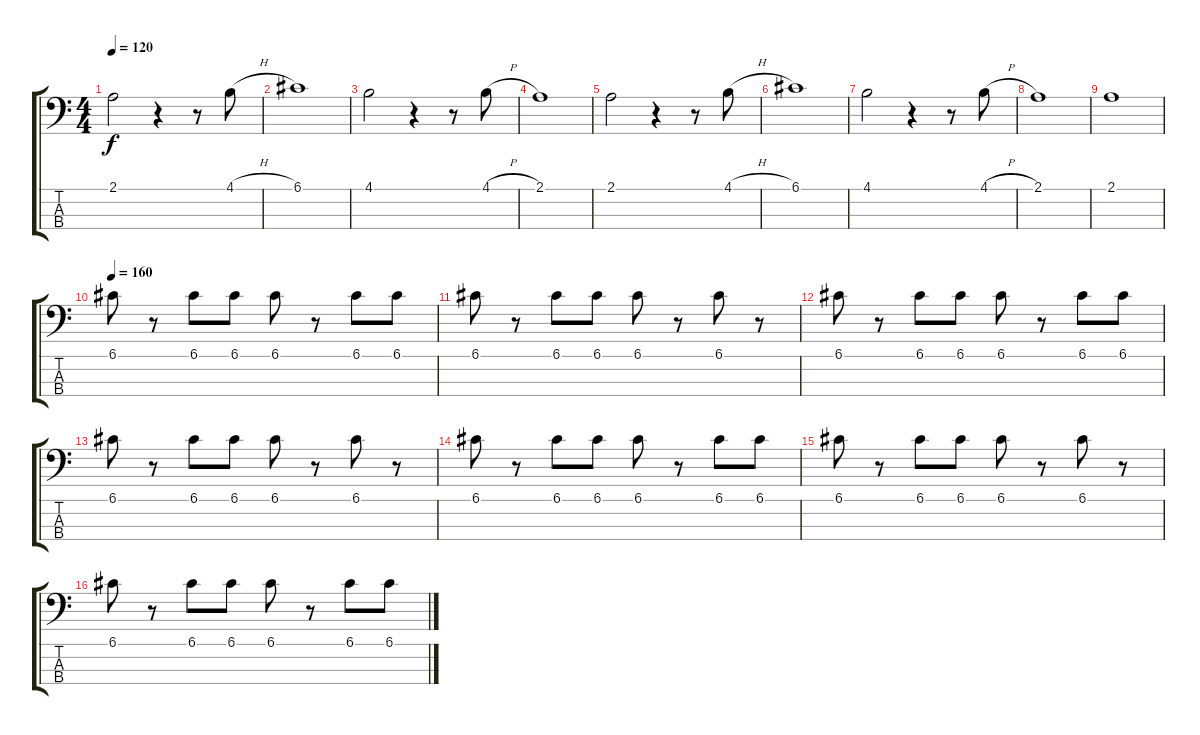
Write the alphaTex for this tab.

\track "" {instrument electricbassfinger}
\staff {score tabs}
\tuning (G2 D2 A1 E1) {hide}
\ts (4 4)
\tempo 120
\clef f4
\ks c
2.1.2{dy f} r.4 r.8 4.1{h}.8 |
6.1.1 |
4.1.2 r.4 r.8 4.1{h}.8 |
2.1.1 |
2.1.2 r.4 r.8 4.1{h}.8 |
6.1.1 |
4.1.2 r.4 r.8 4.1{h}.8 |
2.1.1 |
2.1.1 |
\tempo 160
6.1.8 r.8 6.1.8 6.1.8 6.1.8 r.8 6.1.8 6.1.8 |
6.1.8 r.8 6.1.8 6.1.8 6.1.8 r.8 6.1.8 r.8 |
6.1.8 r.8 6.1.8 6.1.8 6.1.8 r.8 6.1.8 6.1.8 |
6.1.8 r.8 6.1.8 6.1.8 6.1.8 r.8 6.1.8 r.8 |
6.1.8 r.8 6.1.8 6.1.8 6.1.8 r.8 6.1.8 6.1.8 |
6.1.8 r.8 6.1.8 6.1.8 6.1.8 r.8 6.1.8 r.8 |
6.1.8 r.8 6.1.8 6.1.8 6.1.8 r.8 6.1.8 6.1.8
